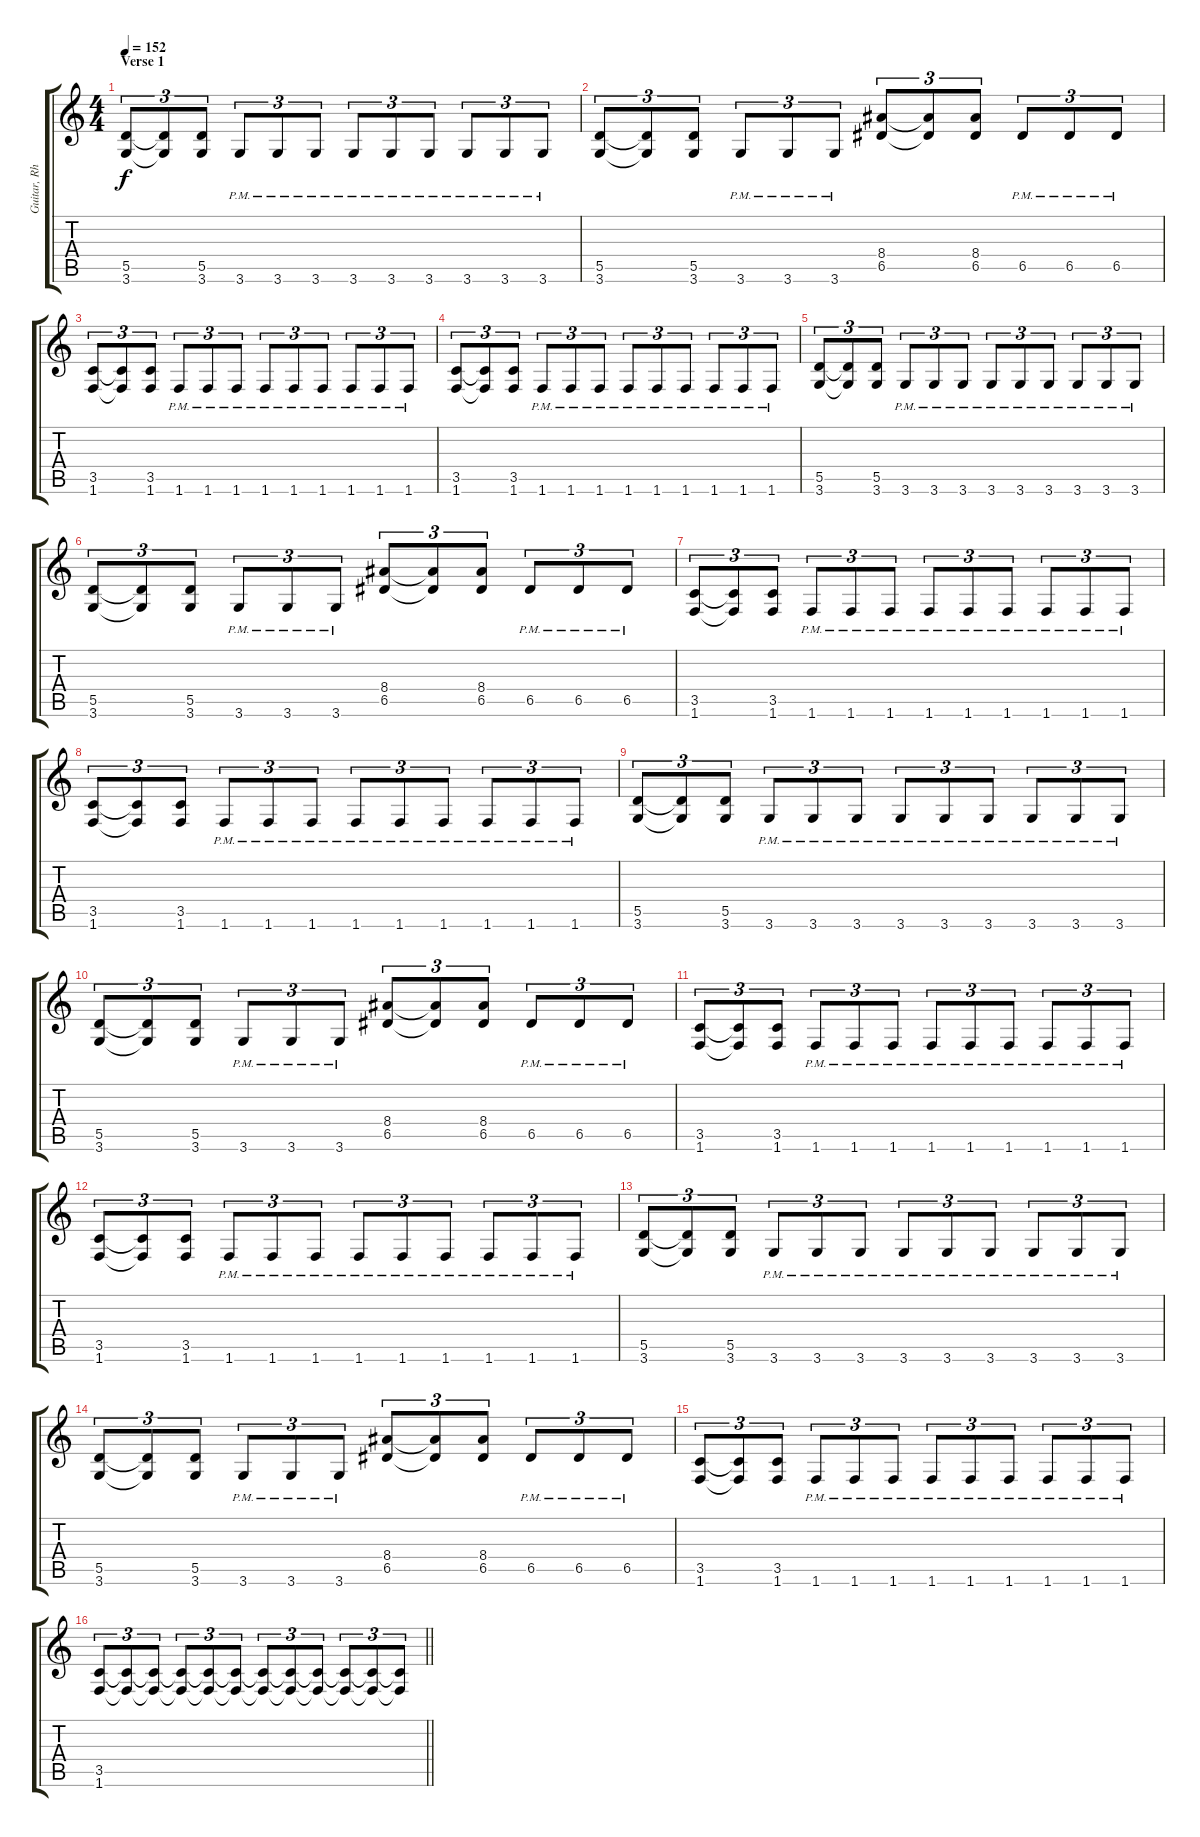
\track ("Guitar, Rhythm" "Guitar, Rh") {instrument overdrivenguitar}
\staff {score tabs}
\tuning (E4 B3 G3 D3 A2 E2) {hide}
\ts (4 4)
\section ("" "Verse 1")
\tempo 152
\clef g2
\ks c
(5.5 3.6).8{tu (3 2) dy f} (5.5{t} 3.6{t}).8{tu (3 2)} (5.5 3.6).8{tu (3 2)} 3.6{pm}.8{tu (3 2)} 3.6{pm}.8{tu (3 2)} 3.6{pm}.8{tu (3 2)} 3.6{pm}.8{tu (3 2)} 3.6{pm}.8{tu (3 2)} 3.6{pm}.8{tu (3 2)} 3.6{pm}.8{tu (3 2)} 3.6{pm}.8{tu (3 2)} 3.6{pm}.8{tu (3 2)} |
(5.5 3.6).8{tu (3 2)} (5.5{t} 3.6{t}).8{tu (3 2)} (5.5 3.6).8{tu (3 2)} 3.6{pm}.8{tu (3 2)} 3.6{pm}.8{tu (3 2)} 3.6{pm}.8{tu (3 2)} (8.4 6.5).8{tu (3 2)} (8.4{t} 6.5{t}).8{tu (3 2)} (8.4 6.5).8{tu (3 2)} 6.5{pm}.8{tu (3 2)} 6.5{pm}.8{tu (3 2)} 6.5{pm}.8{tu (3 2)} |
(3.5 1.6).8{tu (3 2)} (3.5{t} 1.6{t}).8{tu (3 2)} (3.5 1.6).8{tu (3 2)} 1.6{pm}.8{tu (3 2)} 1.6{pm}.8{tu (3 2)} 1.6{pm}.8{tu (3 2)} 1.6{pm}.8{tu (3 2)} 1.6{pm}.8{tu (3 2)} 1.6{pm}.8{tu (3 2)} 1.6{pm}.8{tu (3 2)} 1.6{pm}.8{tu (3 2)} 1.6{pm}.8{tu (3 2)} |
(3.5 1.6).8{tu (3 2)} (3.5{t} 1.6{t}).8{tu (3 2)} (3.5 1.6).8{tu (3 2)} 1.6{pm}.8{tu (3 2)} 1.6{pm}.8{tu (3 2)} 1.6{pm}.8{tu (3 2)} 1.6{pm}.8{tu (3 2)} 1.6{pm}.8{tu (3 2)} 1.6{pm}.8{tu (3 2)} 1.6{pm}.8{tu (3 2)} 1.6{pm}.8{tu (3 2)} 1.6{pm}.8{tu (3 2)} |
(5.5 3.6).8{tu (3 2)} (5.5{t} 3.6{t}).8{tu (3 2)} (5.5 3.6).8{tu (3 2)} 3.6{pm}.8{tu (3 2)} 3.6{pm}.8{tu (3 2)} 3.6{pm}.8{tu (3 2)} 3.6{pm}.8{tu (3 2)} 3.6{pm}.8{tu (3 2)} 3.6{pm}.8{tu (3 2)} 3.6{pm}.8{tu (3 2)} 3.6{pm}.8{tu (3 2)} 3.6{pm}.8{tu (3 2)} |
(5.5 3.6).8{tu (3 2)} (5.5{t} 3.6{t}).8{tu (3 2)} (5.5 3.6).8{tu (3 2)} 3.6{pm}.8{tu (3 2)} 3.6{pm}.8{tu (3 2)} 3.6{pm}.8{tu (3 2)} (8.4 6.5).8{tu (3 2)} (8.4{t} 6.5{t}).8{tu (3 2)} (8.4 6.5).8{tu (3 2)} 6.5{pm}.8{tu (3 2)} 6.5{pm}.8{tu (3 2)} 6.5{pm}.8{tu (3 2)} |
(3.5 1.6).8{tu (3 2)} (3.5{t} 1.6{t}).8{tu (3 2)} (3.5 1.6).8{tu (3 2)} 1.6{pm}.8{tu (3 2)} 1.6{pm}.8{tu (3 2)} 1.6{pm}.8{tu (3 2)} 1.6{pm}.8{tu (3 2)} 1.6{pm}.8{tu (3 2)} 1.6{pm}.8{tu (3 2)} 1.6{pm}.8{tu (3 2)} 1.6{pm}.8{tu (3 2)} 1.6{pm}.8{tu (3 2)} |
(3.5 1.6).8{tu (3 2)} (3.5{t} 1.6{t}).8{tu (3 2)} (3.5 1.6).8{tu (3 2)} 1.6{pm}.8{tu (3 2)} 1.6{pm}.8{tu (3 2)} 1.6{pm}.8{tu (3 2)} 1.6{pm}.8{tu (3 2)} 1.6{pm}.8{tu (3 2)} 1.6{pm}.8{tu (3 2)} 1.6{pm}.8{tu (3 2)} 1.6{pm}.8{tu (3 2)} 1.6{pm}.8{tu (3 2)} |
(5.5 3.6).8{tu (3 2)} (5.5{t} 3.6{t}).8{tu (3 2)} (5.5 3.6).8{tu (3 2)} 3.6{pm}.8{tu (3 2)} 3.6{pm}.8{tu (3 2)} 3.6{pm}.8{tu (3 2)} 3.6{pm}.8{tu (3 2)} 3.6{pm}.8{tu (3 2)} 3.6{pm}.8{tu (3 2)} 3.6{pm}.8{tu (3 2)} 3.6{pm}.8{tu (3 2)} 3.6{pm}.8{tu (3 2)} |
(5.5 3.6).8{tu (3 2)} (5.5{t} 3.6{t}).8{tu (3 2)} (5.5 3.6).8{tu (3 2)} 3.6{pm}.8{tu (3 2)} 3.6{pm}.8{tu (3 2)} 3.6{pm}.8{tu (3 2)} (8.4 6.5).8{tu (3 2)} (8.4{t} 6.5{t}).8{tu (3 2)} (8.4 6.5).8{tu (3 2)} 6.5{pm}.8{tu (3 2)} 6.5{pm}.8{tu (3 2)} 6.5{pm}.8{tu (3 2)} |
(3.5 1.6).8{tu (3 2)} (3.5{t} 1.6{t}).8{tu (3 2)} (3.5 1.6).8{tu (3 2)} 1.6{pm}.8{tu (3 2)} 1.6{pm}.8{tu (3 2)} 1.6{pm}.8{tu (3 2)} 1.6{pm}.8{tu (3 2)} 1.6{pm}.8{tu (3 2)} 1.6{pm}.8{tu (3 2)} 1.6{pm}.8{tu (3 2)} 1.6{pm}.8{tu (3 2)} 1.6{pm}.8{tu (3 2)} |
(3.5 1.6).8{tu (3 2)} (3.5{t} 1.6{t}).8{tu (3 2)} (3.5 1.6).8{tu (3 2)} 1.6{pm}.8{tu (3 2)} 1.6{pm}.8{tu (3 2)} 1.6{pm}.8{tu (3 2)} 1.6{pm}.8{tu (3 2)} 1.6{pm}.8{tu (3 2)} 1.6{pm}.8{tu (3 2)} 1.6{pm}.8{tu (3 2)} 1.6{pm}.8{tu (3 2)} 1.6{pm}.8{tu (3 2)} |
(5.5 3.6).8{tu (3 2)} (5.5{t} 3.6{t}).8{tu (3 2)} (5.5 3.6).8{tu (3 2)} 3.6{pm}.8{tu (3 2)} 3.6{pm}.8{tu (3 2)} 3.6{pm}.8{tu (3 2)} 3.6{pm}.8{tu (3 2)} 3.6{pm}.8{tu (3 2)} 3.6{pm}.8{tu (3 2)} 3.6{pm}.8{tu (3 2)} 3.6{pm}.8{tu (3 2)} 3.6{pm}.8{tu (3 2)} |
(5.5 3.6).8{tu (3 2)} (5.5{t} 3.6{t}).8{tu (3 2)} (5.5 3.6).8{tu (3 2)} 3.6{pm}.8{tu (3 2)} 3.6{pm}.8{tu (3 2)} 3.6{pm}.8{tu (3 2)} (8.4 6.5).8{tu (3 2)} (8.4{t} 6.5{t}).8{tu (3 2)} (8.4 6.5).8{tu (3 2)} 6.5{pm}.8{tu (3 2)} 6.5{pm}.8{tu (3 2)} 6.5{pm}.8{tu (3 2)} |
(3.5 1.6).8{tu (3 2)} (3.5{t} 1.6{t}).8{tu (3 2)} (3.5 1.6).8{tu (3 2)} 1.6{pm}.8{tu (3 2)} 1.6{pm}.8{tu (3 2)} 1.6{pm}.8{tu (3 2)} 1.6{pm}.8{tu (3 2)} 1.6{pm}.8{tu (3 2)} 1.6{pm}.8{tu (3 2)} 1.6{pm}.8{tu (3 2)} 1.6{pm}.8{tu (3 2)} 1.6{pm}.8{tu (3 2)} |
\barLineRight lightlight
(3.5 1.6).8{tu (3 2)} (3.5{t} 1.6{t}).8{tu (3 2)} (3.5{t} 1.6{t}).8{tu (3 2)} (3.5{t} 1.6{t}).8{tu (3 2)} (3.5{t} 1.6{t}).8{tu (3 2)} (3.5{t} 1.6{t}).8{tu (3 2)} (3.5{t} 1.6{t}).8{tu (3 2)} (3.5{t} 1.6{t}).8{tu (3 2)} (3.5{t} 1.6{t}).8{tu (3 2)} (3.5{t} 1.6{t}).8{tu (3 2)} (3.5{t} 1.6{t}).8{tu (3 2)} (3.5{t} 1.6{t}).8{tu (3 2)}
